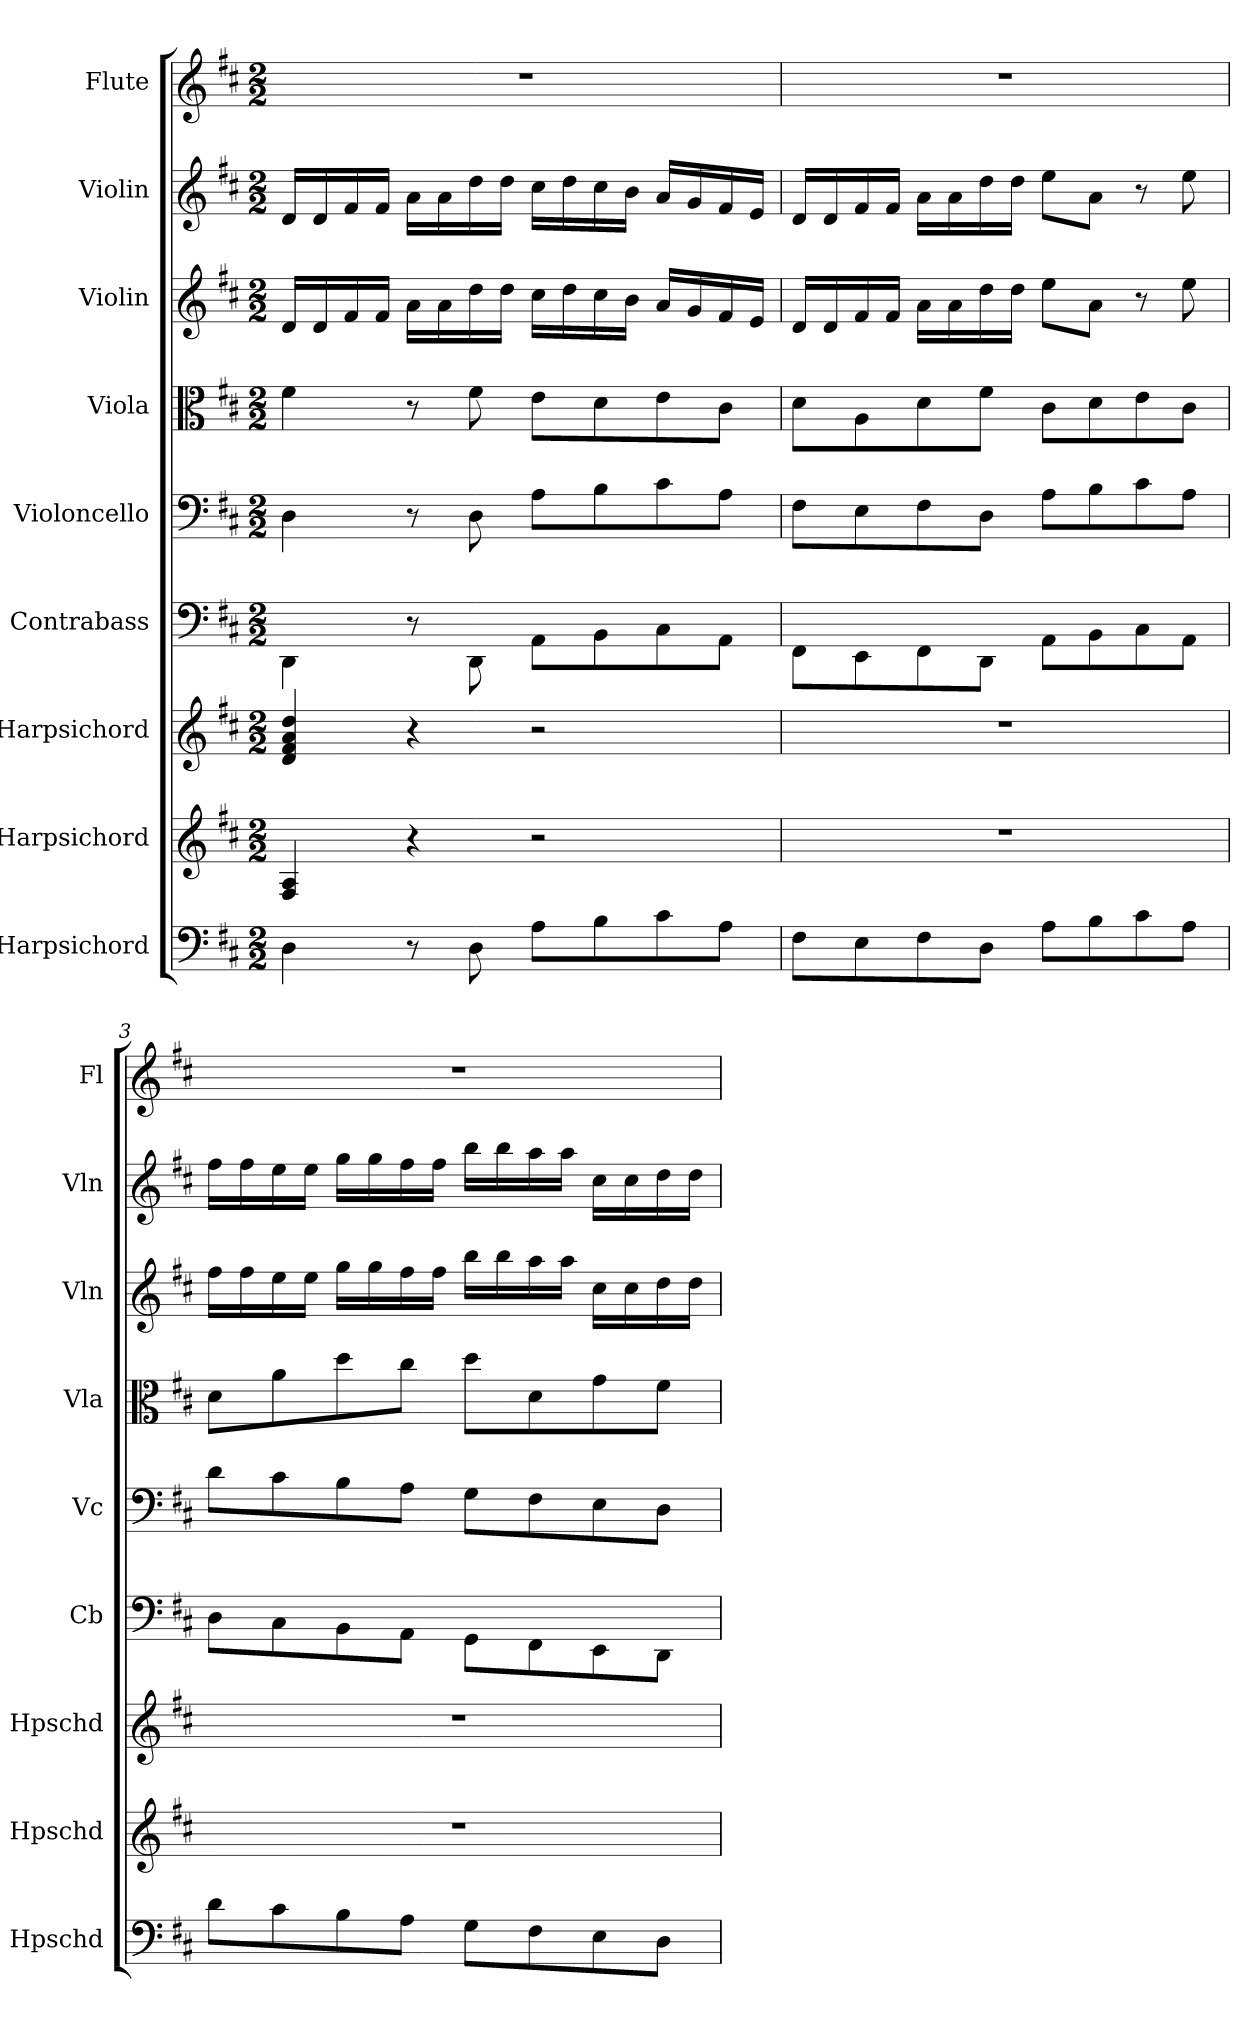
**kern	**kern	**kern	**kern	**kern	**kern	**kern	**kern	**kern
*part9	*part8	*part7	*part6	*part5	*part4	*part3	*part2	*part1
*staff9	*staff8	*staff7	*staff6	*staff5	*staff4	*staff3	*staff2	*staff1
*I"Harpsichord	*I"Harpsichord	*I"Harpsichord	*I"Contrabass	*I"Violoncello	*I"Viola	*I"Violin	*I"Violin	*I"Flute
*I'Hpschd	*I'Hpschd	*I'Hpschd	*I'Cb	*I'Vc	*I'Vla	*I'Vln	*I'Vln	*I'Fl
*clefF4	*clefG2	*clefG2	*clefF4	*clefF4	*clefC3	*clefG2	*clefG2	*clefG2
*k[f#c#]	*k[f#c#]	*k[f#c#]	*k[f#c#]	*k[f#c#]	*k[f#c#]	*k[f#c#]	*k[f#c#]	*k[f#c#]
*D:	*D:	*D:	*D:	*D:	*D:	*D:	*D:	*D:
*M2/2	*M2/2	*M2/2	*M2/2	*M2/2	*M2/2	*M2/2	*M2/2	*M2/2
*MM66	*MM66	*MM66	*MM66	*MM66	*MM66	*MM66	*MM66	*MM66
=1	=1	=1	=1	=1	=1	=1	=1	=1
4D\	4F#/ 4A/	4d/ 4f#/ 4a/ 4dd/	4DD\	4D\	4f#\	16d/LL	16d/LL	1r
.	.	.	.	.	.	16d/	16d/	.
.	.	.	.	.	.	16f#/	16f#/	.
.	.	.	.	.	.	16f#/JJ	16f#/JJ	.
8r	4r	4r	8r	8r	8r	16a\LL	16a\LL	.
.	.	.	.	.	.	16a\	16a\	.
8D\	.	.	8DD\	8D\	8f#\	16dd\	16dd\	.
.	.	.	.	.	.	16dd\JJ	16dd\JJ	.
8A\L	2r	2r	8AA\L	8A\L	8e\L	16cc#\LL	16cc#\LL	.
.	.	.	.	.	.	16dd\	16dd\	.
8B\	.	.	8BB\	8B\	8d\	16cc#\	16cc#\	.
.	.	.	.	.	.	16b\JJ	16b\JJ	.
8c#\	.	.	8C#\	8c#\	8e\	16a/LL	16a/LL	.
.	.	.	.	.	.	16g/	16g/	.
8A\J	.	.	8AA\J	8A\J	8c#\J	16f#/	16f#/	.
.	.	.	.	.	.	16e/JJ	16e/JJ	.
=2	=2	=2	=2	=2	=2	=2	=2	=2
8F#\L	1r	1r	8FF#\L	8F#\L	8d\L	16d/LL	16d/LL	1r
.	.	.	.	.	.	16d/	16d/	.
8E\	.	.	8EE\	8E\	8A\	16f#/	16f#/	.
.	.	.	.	.	.	16f#/JJ	16f#/JJ	.
8F#\	.	.	8FF#\	8F#\	8d\	16a\LL	16a\LL	.
.	.	.	.	.	.	16a\	16a\	.
8D\J	.	.	8DD\J	8D\J	8f#\J	16dd\	16dd\	.
.	.	.	.	.	.	16dd\JJ	16dd\JJ	.
8A\L	.	.	8AA\L	8A\L	8c#\L	8ee\L	8ee\L	.
8B\	.	.	8BB\	8B\	8d\	8a\J	8a\J	.
8c#\	.	.	8C#\	8c#\	8e\	8r	8r	.
8A\J	.	.	8AA\J	8A\J	8c#\J	8ee\	8ee\	.
=3	=3	=3	=3	=3	=3	=3	=3	=3
8d\L	1r	1r	8D\L	8d\L	8d\L	16ff#\LL	16ff#\LL	1r
.	.	.	.	.	.	16ff#\	16ff#\	.
8c#\	.	.	8C#\	8c#\	8a\	16ee\	16ee\	.
.	.	.	.	.	.	16ee\JJ	16ee\JJ	.
8B\	.	.	8BB\	8B\	8dd\	16gg\LL	16gg\LL	.
.	.	.	.	.	.	16gg\	16gg\	.
8A\J	.	.	8AA\J	8A\J	8cc#\J	16ff#\	16ff#\	.
.	.	.	.	.	.	16ff#\JJ	16ff#\JJ	.
8G\L	.	.	8GG\L	8G\L	8dd\L	16bb\LL	16bb\LL	.
.	.	.	.	.	.	16bb\	16bb\	.
8F#\	.	.	8FF#\	8F#\	8d\	16aa\	16aa\	.
.	.	.	.	.	.	16aa\JJ	16aa\JJ	.
8E\	.	.	8EE\	8E\	8g\	16cc#\LL	16cc#\LL	.
.	.	.	.	.	.	16cc#\	16cc#\	.
8D\J	.	.	8DD\J	8D\J	8f#\J	16dd\	16dd\	.
.	.	.	.	.	.	16dd\JJ	16dd\JJ	.
=	=	=	=	=	=	=	=	=
*-	*-	*-	*-	*-	*-	*-	*-	*-
